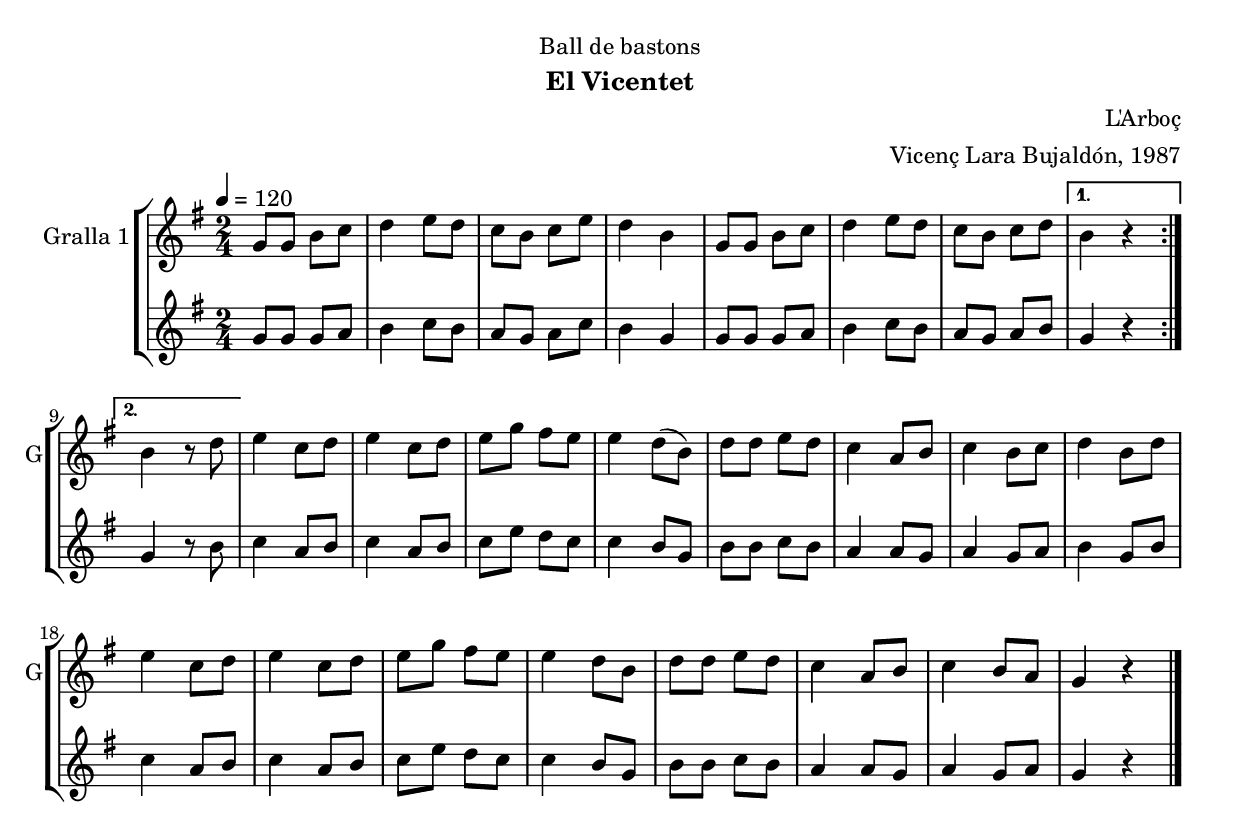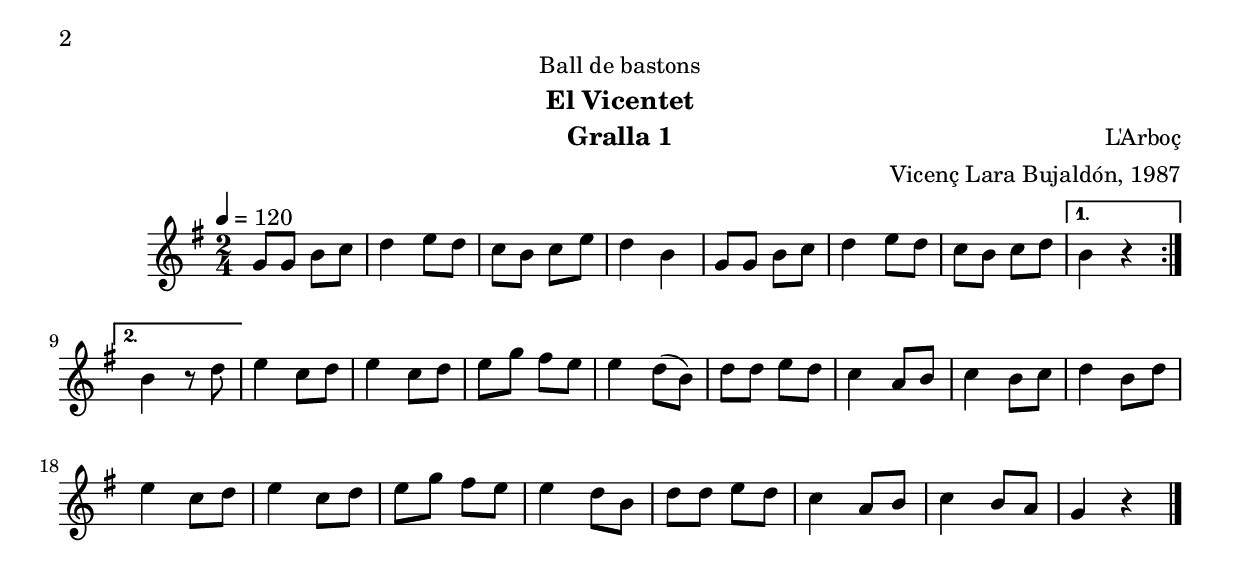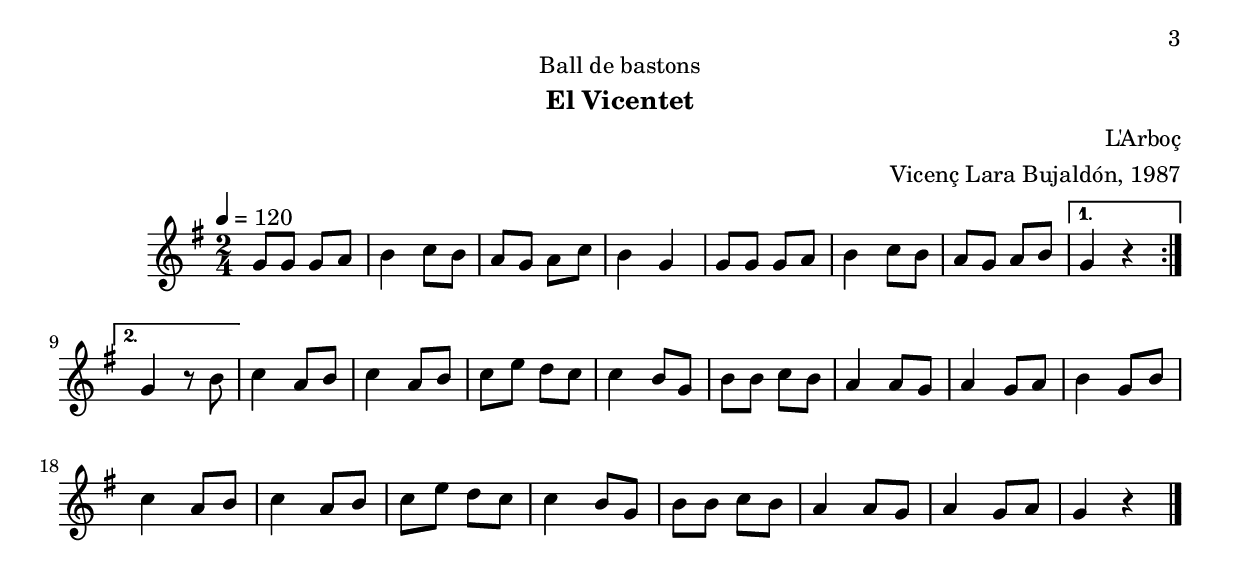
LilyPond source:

\version "2.22.1"

\header {
  dedication="Ball de bastons"
  title=""
  subtitle="El Vicentet"
  subsubtitle=""
  poet=""
  meter=""
  piece=""
  composer="L'Arboç"
  arranger="Vicenç Lara Bujaldón, 1987"
  opus=""
  instrument=""
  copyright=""
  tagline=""
}

liniaroAa =
\relative g'
{
  \tempo 4=120
  \clef treble
  \key g \major
  \time 2/4
  \repeat volta 2 { g8 g b c  |
  d4 e8 d  |
  c8 b c e  |
  d4 b  |
  %05
  g8 g b c  |
  d4 e8 d  |
  c8 b c d }
  \alternative { { b4 r }
  { b4 r8 d } }
  %10
  e4 c8 d  |
  e4 c8 d  |
  e8 g fis e  |
  e4 d8 ( b )  |
  d8 d e d  |
  %15
  c4 a8 b  |
  c4 b8 c  |
  d4 b8 d  |
  e4 c8 d  |
  e4 c8 d  |
  %20
  e8 g fis e  |
  e4 d8 b  |
  d8 d e d  |
  c4 a8 b  |
  c4 b8 a  |
  %25
  g4 r  \bar "|."
}

liniaroAb =
\relative g'
{
  \tempo 4=120
  \clef treble
  \key g \major
  \time 2/4
  \repeat volta 2 { g8 g g a  |
  b4 c8 b  |
  a8 g a c  |
  b4 g  |
  %05
  g8 g g a  |
  b4 c8 b  |
  a8 g a b }
  \alternative { { g4 r }
  { g4 r8 b } }
  %10
  c4 a8 b  |
  c4 a8 b  |
  c8 e d c  |
  c4 b8 g  |
  b8 b c b  |
  %15
  a4 a8 g  |
  a4 g8 a  |
  b4 g8 b  |
  c4 a8 b  |
  c4 a8 b  |
  %20
  c8 e d c  |
  c4 b8 g  |
  b8 b c b  |
  a4 a8 g  |
  a4 g8 a  |
  %25
  g4 r  \bar "|."
}

\bookpart {
  \score {
    \new StaffGroup {
      \override Score.RehearsalMark #'self-alignment-X = #LEFT
      <<
        \new Staff \with {instrumentName = #"Gralla 1" shortInstrumentName = #"G"} \liniaroAa
        \new Staff \with {instrumentName = #"" shortInstrumentName = #" "} \liniaroAb
      >>
    }
    \layout {}
  }
  \score { \unfoldRepeats
    \new StaffGroup {
      \override Score.RehearsalMark #'self-alignment-X = #LEFT
      <<
        \new Staff \with {instrumentName = #"Gralla 1" shortInstrumentName = #"G"} \liniaroAa
        \new Staff \with {instrumentName = #"" shortInstrumentName = #" "} \liniaroAb
      >>
    }
    \midi {
      \set Staff.midiInstrument = "oboe"
      \set DrumStaff.midiInstrument = "drums"
    }
  }
}

\bookpart {
  \header {instrument="Gralla 1"}
  \score {
    \new StaffGroup {
      \override Score.RehearsalMark #'self-alignment-X = #LEFT
      <<
        \new Staff \liniaroAa
      >>
    }
    \layout {}
  }
  \score { \unfoldRepeats
    \new StaffGroup {
      \override Score.RehearsalMark #'self-alignment-X = #LEFT
      <<
        \new Staff \liniaroAa
      >>
    }
    \midi {
      \set Staff.midiInstrument = "oboe"
      \set DrumStaff.midiInstrument = "drums"
    }
  }
}

\bookpart {
  \header {instrument=""}
  \score {
    \new StaffGroup {
      \override Score.RehearsalMark #'self-alignment-X = #LEFT
      <<
        \new Staff \liniaroAb
      >>
    }
    \layout {}
  }
  \score { \unfoldRepeats
    \new StaffGroup {
      \override Score.RehearsalMark #'self-alignment-X = #LEFT
      <<
        \new Staff \liniaroAb
      >>
    }
    \midi {
      \set Staff.midiInstrument = "oboe"
      \set DrumStaff.midiInstrument = "drums"
    }
  }
}

